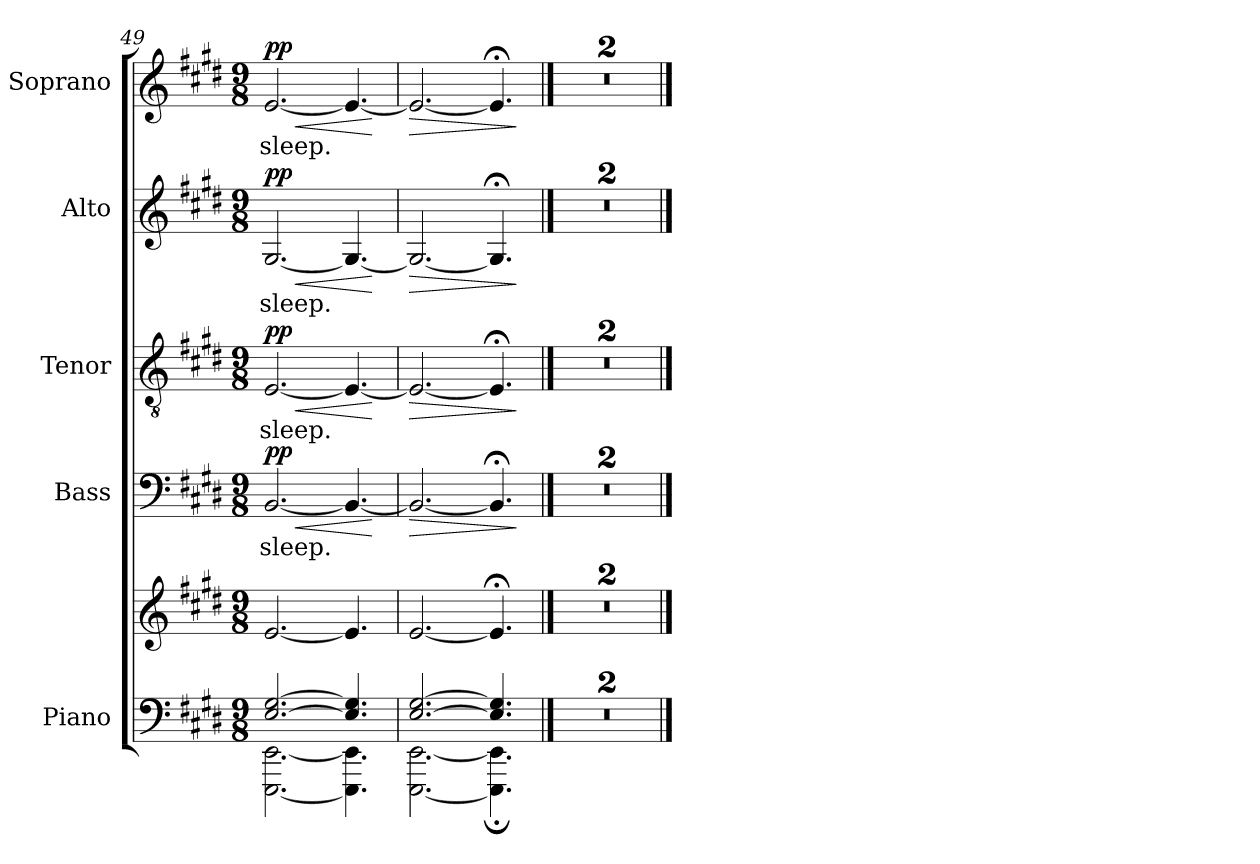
**kern	**kern	**kern	**text	**dynam	**kern	**text	**dynam	**kern	**text	**dynam	**kern	**text	**dynam
*part5	*part5	*part4	*part4	*part4	*part3	*part3	*part3	*part2	*part2	*part2	*part1	*part1	*part1
*staff6	*staff5	*staff4	*staff4	*staff4	*staff3	*staff3	*staff3	*staff2	*staff2	*staff2	*staff1	*staff1	*staff1
*I"Piano	*	*I"Bass	*	*	*I"Tenor	*	*	*I"Alto	*	*	*I"Soprano	*	*
*I'Pno	*	*	*	*	*	*	*	*	*	*	*	*	*
*clefF4	*clefG2	*clefF4	*	*	*clefGv2	*	*	*clefG2	*	*	*clefG2	*	*
*k[f#c#g#d#]	*k[f#c#g#d#]	*k[f#c#g#d#]	*	*	*k[f#c#g#d#]	*	*	*k[f#c#g#d#]	*	*	*k[f#c#g#d#]	*	*
*M9/8	*M9/8	*M9/8	*	*	*M9/8	*	*	*M9/8	*	*	*M9/8	*	*
=49	=49	=49	=49	=49	=49	=49	=49	=49	=49	=49	=49	=49	=49
*^	*	*	*	*	*	*	*	*	*	*	*	*	*
!	!	!	!	!LO:LY:b	!LO:HP:b	!	!LO:LY:b	!LO:HP:b	!	!LO:LY:b	!LO:HP:b	!	!LO:LY:b	!LO:HP:b
!	!	!	!	!	!LO:DY:n=1:a	!	!	!LO:DY:n=1:a	!	!	!LO:DY:n=1:a	!	!	!LO:DY:n=1:a
[2.E/ [2.G#/	[2.EEE\ [2.EE\	[2.e/	[2.BB/	sleep.	< pp	[2.E/	sleep.	< pp	[2.G#/	sleep.	< pp	[2.e/	sleep.	< pp
4.E/] 4.G#/]	4.EEE\] 4.EE\]	4.e/]	4.BB/_	.	.	4.E/_	.	.	4.G#/_	.	.	4.e/_	.	.
*v	*v	*	*	*	*	*	*	*	*	*	*	*	*	*
.	.	.	.	[	.	.	[	.	.	[	.	.	[
=50	=50	=50	=50	=50	=50	=50	=50	=50	=50	=50	=50	=50	=50
*^	*	*	*	*	*	*	*	*	*	*	*	*	*
!	!	!	!	!	!LO:HP:b	!	!	!LO:HP:b	!	!	!LO:HP:b	!	!	!LO:HP:b
[2.E/ [2.G#/	[2.EEE\ [2.EE\	[2.e/	2.BB/_	.	>	2.E/_	.	>	2.G#/_	.	>	2.e/_	.	>
4.E/] 4.G#/]	4.EEE\]; 4.EE\];	4.e;</]	4.BB;</]	.	.	4.E;</]	.	.	4.G#;</]	.	.	4.e;</]	.	.
*v	*v	*	*	*	*	*	*	*	*	*	*	*	*	*
.	.	.	.	]	.	.	]	.	.	]	.	.	]
==51	==51	==51	==51	==51	==51	==51	==51	==51	==51	==51	==51	==51	==51
8%9r	8%9r	8%9r	.	.	8%9r	.	.	8%9r	.	.	8%9r	.	.
=52	=52	=52	=52	=52	=52	=52	=52	=52	=52	=52	=52	=52	=52
8%9r	8%9r	8%9r	.	.	8%9r	.	.	8%9r	.	.	8%9r	.	.
==	==	==	==	==	==	==	==	==	==	==	==	==	==
*-	*-	*-	*-	*-	*-	*-	*-	*-	*-	*-	*-	*-	*-
